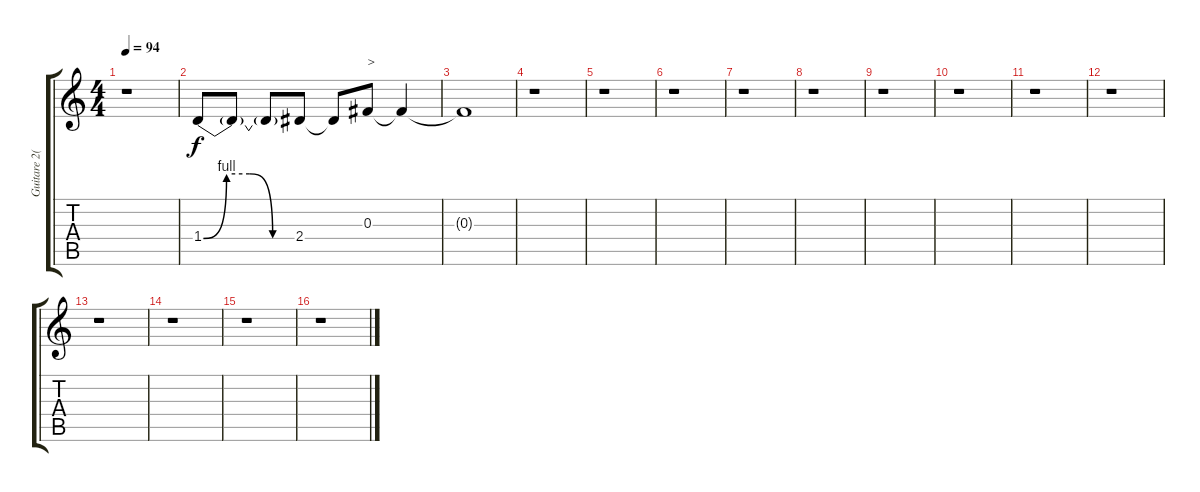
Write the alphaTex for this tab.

\track ("Guitare 2(clair + chorus)" "Guitare 2(") {instrument electricguitarclean}
\staff {score tabs}
\tuning (Eb4 Bb3 Gb3 Db3 Ab2 Eb2) {hide}
\ts (4 4)
\tempo 94
\clef g2
\ks c
r.1{dy f} |
1.4{be (custom 0 0 15 4 30 4 45 0 60 0)}.8 1.4{t}.8 1.4{t}.8 2.4.8 2.4{t}.8 0.3.8{txt ">"} 0.3{t}.4 |
0.3{t}.1 |
r.1 |
r.1 |
r.1 |
r.1 |
r.1 |
r.1 |
r.1 |
r.1 |
r.1 |
r.1 |
r.1 |
r.1 |
r.1
